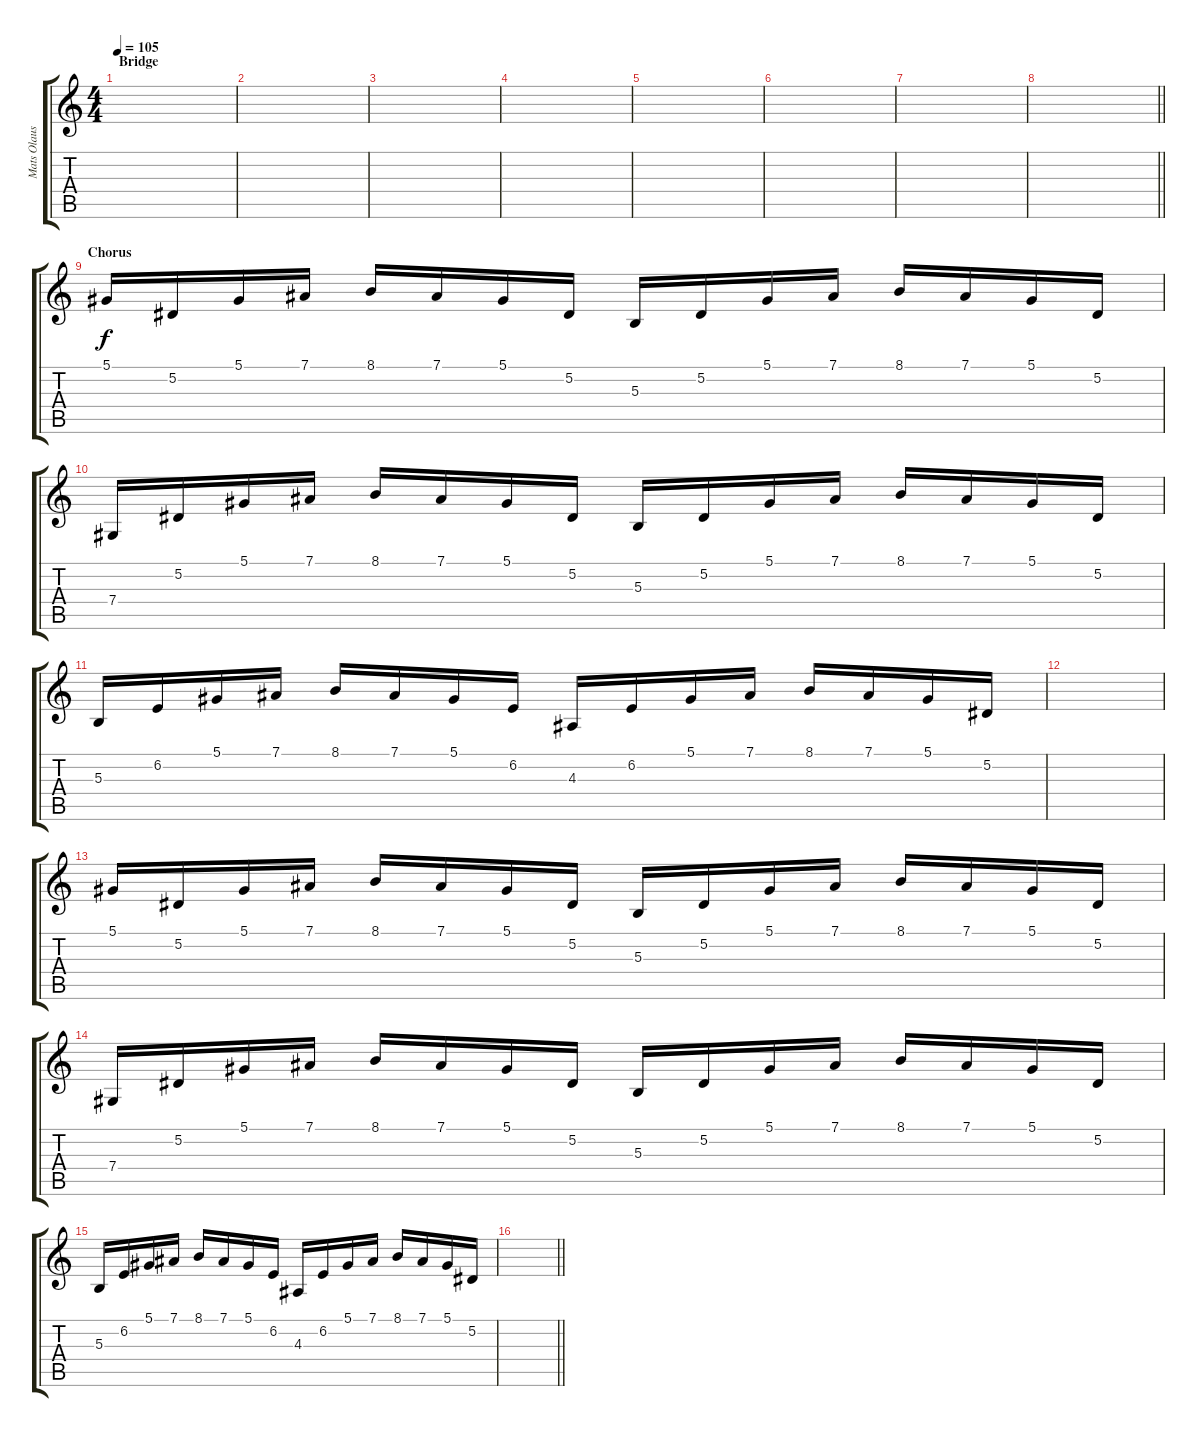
\track ("Mats Olausson" "Mats Olaus") {instrument vibraphone}
\staff {score tabs}
\tuning (Eb4 Bb3 Gb3 Db3 Ab2 Eb2) {hide}
\ts (4 4)
\section ("" "Bridge")
\tempo 105
\clef g2
\ks c
|
|
|
|
|
|
|
\barLineRight lightlight
|
\section ("" "Chorus")
5.1.16 5.2.16 5.1.16 7.1.16 8.1.16 7.1.16 5.1.16 5.2.16 5.3.16 5.2.16 5.1.16 7.1.16 8.1.16 7.1.16 5.1.16 5.2.16 |
7.4.16 5.2.16 5.1.16 7.1.16 8.1.16 7.1.16 5.1.16 5.2.16 5.3.16 5.2.16 5.1.16 7.1.16 8.1.16 7.1.16 5.1.16 5.2.16 |
5.3.16 6.2.16 5.1.16 7.1.16 8.1.16 7.1.16 5.1.16 6.2.16 4.3.16 6.2.16 5.1.16 7.1.16 8.1.16 7.1.16 5.1.16 5.2.16 |
|
5.1.16 5.2.16 5.1.16 7.1.16 8.1.16 7.1.16 5.1.16 5.2.16 5.3.16 5.2.16 5.1.16 7.1.16 8.1.16 7.1.16 5.1.16 5.2.16 |
7.4.16 5.2.16 5.1.16 7.1.16 8.1.16 7.1.16 5.1.16 5.2.16 5.3.16 5.2.16 5.1.16 7.1.16 8.1.16 7.1.16 5.1.16 5.2.16 |
5.3.16 6.2.16 5.1.16 7.1.16 8.1.16 7.1.16 5.1.16 6.2.16 4.3.16 6.2.16 5.1.16 7.1.16 8.1.16 7.1.16 5.1.16 5.2.16 |
\barLineRight lightlight
